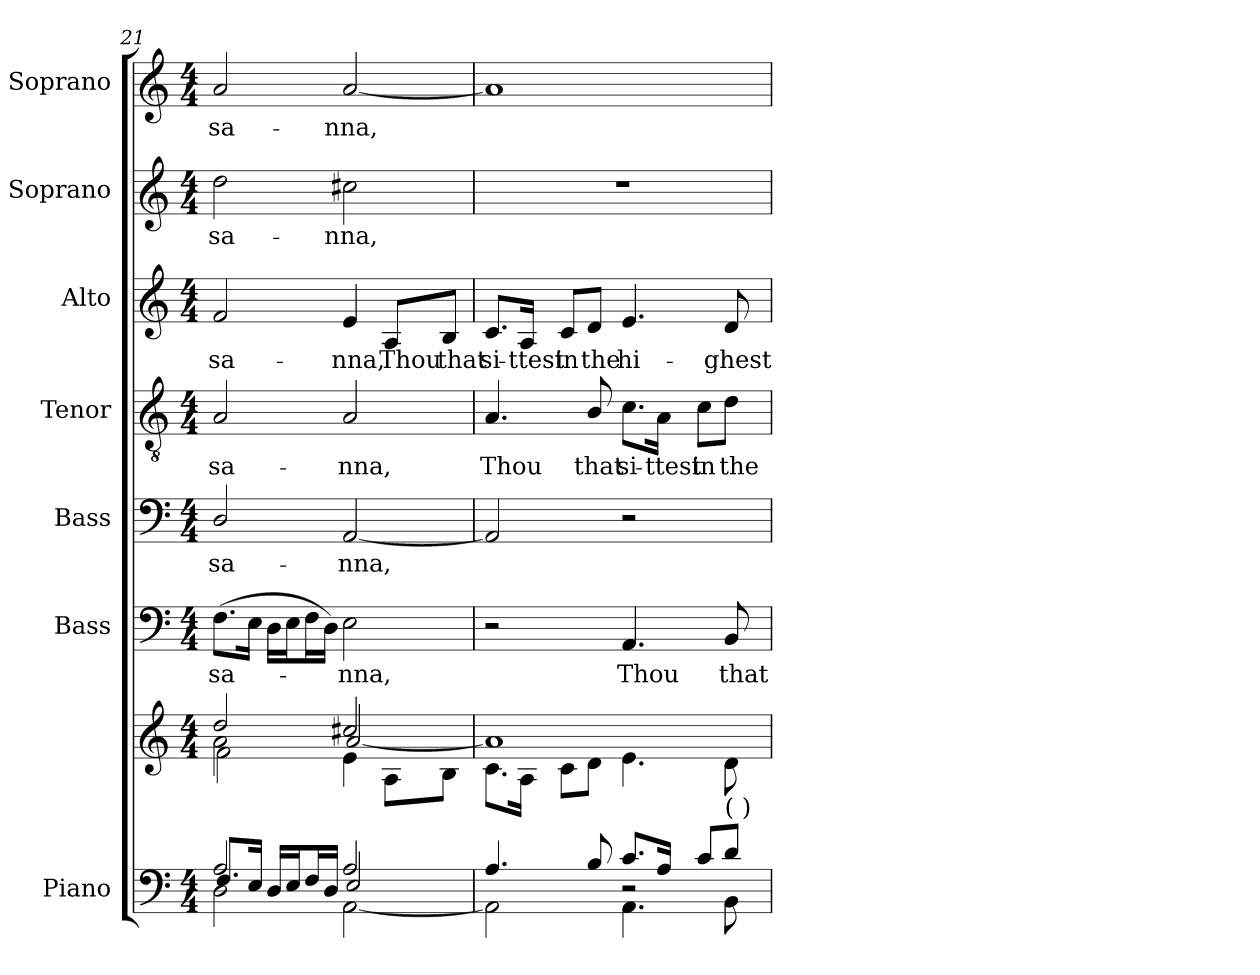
**kern	**kern	**kern	**text	**kern	**text	**kern	**text	**kern	**text	**kern	**text	**kern	**text
*part7	*part7	*part6	*part6	*part5	*part5	*part4	*part4	*part3	*part3	*part2	*part2	*part1	*part1
*staff8	*staff7	*staff6	*staff6	*staff5	*staff5	*staff4	*staff4	*staff3	*staff3	*staff2	*staff2	*staff1	*staff1
*I"Piano	*	*I"Bass	*	*I"Bass	*	*I"Tenor	*	*I"Alto	*	*I"Soprano	*	*I"Soprano	*
*	*	*	*	*I'B.	*	*I'T.	*	*I'A.	*	*	*	*I'S.	*
*clefF4	*clefG2	*clefF4	*	*clefF4	*	*clefGv2	*	*clefG2	*	*clefG2	*	*clefG2	*
*	*	*	*	*	*	*ITrd7c12	*	*	*	*	*	*	*
*k[]	*k[]	*k[]	*	*k[]	*	*k[]	*	*k[]	*	*k[]	*	*k[]	*
*C:	*C:	*C:	*	*C:	*	*C:	*	*C:	*	*C:	*	*C:	*
*M4/4	*M4/4	*M4/4	*	*M4/4	*	*M4/4	*	*M4/4	*	*M4/4	*	*M4/4	*
=21	=21	=21	=21	=21	=21	=21	=21	=21	=21	=21	=21	=21	=21
*^	*^	*	*	*	*	*	*	*	*	*	*	*	*
*	*^	*	*^	*	*	*	*	*	*	*	*	*	*	*	*
!	!	!	!	!	!	!	!LO:LY:b:color=#000000	!	!	!	!	!	!	!	!	!	!
!	!	!	!	!	!	!	!	!	!LO:LY:b:color=#000000	!	!	!	!	!	!	!	!
!	!	!	!	!	!	!	!	!	!	!	!LO:LY:b:color=#000000	!	!	!	!	!	!
!	!	!	!	!	!	!	!	!	!	!	!	!	!LO:LY:b:color=#000000	!	!	!	!
!	!	!	!	!	!	!	!	!	!	!	!	!	!	!	!LO:LY:b:color=#000000	!	!
!	!	!	!	!	!	!	!	!	!	!	!	!	!	!	!	!	!LO:LY:b:color=#000000
2Ai/	2Di\	8.Fi/L	2ddi/	2ai\	2fi\	(8.Fi\L	-sa-	2Di/	-sa-	2AAi/	-sa-	2fi/	- sa-	2ddi\	sa-	2ai/	-sa-
.	.	16Ei/Jk	.	.	.	16Ei\Jk	.	.	.	.	.	.	.	.	.	.	.
.	.	16Di/LL	.	.	.	16Di\LL	.	.	.	.	.	.	.	.	.	.	.
.	.	16Ei/J	.	.	.	16Ei\J	.	.	.	.	.	.	.	.	.	.	.
.	.	16Fi/L	.	.	.	16Fi\L	.	.	.	.	.	.	.	.	.	.	.
.	.	16Di/JJ	.	.	.	16Di\JJ)	.	.	.	.	.	.	.	.	.	.	.
!	!	!	!	!	!	!	!LO:LY:b:color=#000000	!	!	!	!	!	!	!	!	!	!
!	!	!	!	!	!	!	!	!	!LO:LY:b:color=#000000	!	!	!	!	!	!	!	!
!	!	!	!	!	!	!	!	!	!	!	!LO:LY:b:color=#000000	!	!	!	!	!	!
!	!	!	!	!	!	!	!	!	!	!	!	!	!LO:LY:b:color=#000000	!	!	!	!
!	!	!	!	!	!	!	!	!	!	!	!	!	!	!	!LO:LY:b:color=#000000	!	!
!	!	!	!	!	!	!	!	!	!	!	!	!	!	!	!	!	!LO:LY:b:color=#000000
2Ai/	[2AAi\	2Ei/	2cc#Xi/	[2ai/	4ei\	2Ei\	-nna,	[2AAi/	-nna,	2AAi/	-nna,	4ei/	-nna,	2cc#Xi\	-nna,	[2ai/	-nna,
!	!	!	!	!	!	!	!	!	!	!	!	!	!LO:LY:b:color=#000000	!	!	!	!
.	.	.	.	.	8Ai\L	.	.	.	.	.	.	8Ai/L	Thou	.	.	.	.
!	!	!	!	!	!	!	!	!	!	!	!	!	!LO:LY:b:color=#000000	!	!	!	!
.	.	.	.	.	8Bi\J	.	.	.	.	.	.	8Bi/J	that	.	.	.	.
!!LO:PB:g=z
=22	=22	=22	=22	=22	=22	=22	=22	=22	=22	=22	=22	=22	=22	=22	=22	=22	=22
!	!	!	!	!	!	!	!	!	!	!	!LO:LY:b:color=#000000	!	!	!	!	!	!
!	!	!	!	!	!	!	!	!	!	!	!	!	!LO:LY:b:color=#000000	!	!	!	!
4.Ai/	2AAi\]	2ryy	1ryy	1ai]	8.ci\L	2r	.	2AAi/]	.	4.AAi/	Thou	8.ci/L	si-	1r	.	1ai]	.
!	!	!	!	!	!	!	!	!	!	!	!	!	!LO:LY:b:color=#000000	!	!	!	!
.	.	.	.	.	16Ai\Jk	.	.	.	.	.	.	16Ai/Jk	-ttest	.	.	.	.
!	!	!	!	!	!	!	!	!	!	!	!	!	!LO:LY:b:color=#000000	!	!	!	!
.	.	.	.	.	8ci\L	.	.	.	.	.	.	8ci/L	in	.	.	.	.
!	!	!	!	!	!	!	!	!	!	!	!LO:LY:b:color=#000000	!	!	!	!	!	!
!	!	!	!	!	!	!	!	!	!	!	!	!	!LO:LY:b:color=#000000	!	!	!	!
8Bi/	.	.	.	.	8di\J	.	.	.	.	8BBi/	that	8di/J	the	.	.	.	.
!	!	!	!	!	!	!	!LO:LY:b:color=#000000	!	!	!	!	!	!	!	!	!	!
!	!	!	!	!	!	!	!	!	!	!	!LO:LY:b:color=#000000	!	!	!	!	!	!
!	!	!	!	!	!	!	!	!	!	!	!	!	!LO:LY:b:color=#000000	!	!	!	!
8.ci/L	2r	4.AAi\	.	.	4.ei\	4.AAi/	Thou	2r	.	8.Ci\L	si-	4.ei/	hi-	.	.	.	.
!	!	!	!	!	!	!	!	!	!	!	!LO:LY:b:color=#000000	!	!	!	!	!	!
16Ai/Jk	.	.	.	.	.	.	.	.	.	16AAi\Jk	-ttest	.	.	.	.	.	.
!	!	!	!	!	!	!	!	!	!	!	!LO:LY:b:color=#000000	!	!	!	!	!	!
8ci/L	.	.	.	.	.	.	.	.	.	8Ci\L	in	.	.	.	.	.	.
!	!	!	!	!	!	!	!LO:LY:b:color=#000000	!	!	!	!	!	!	!	!	!	!
!	!	!	!	!	!	!	!	!	!	!	!LO:LY:b:color=#000000	!	!	!	!	!	!
!LO:TX:a:t=(    )	!	!	!	!	!	!	!	!	!	!	!	!	!	!	!	!	!
!	!	!	!	!	!	!	!	!	!	!	!	!	!LO:LY:b:color=#000000	!	!	!	!
8di/J	.	8BBi\	.	.	8di\	8BBi/	that	.	.	8Di\J	the	8di/	-ghest	.	.	.	.
*v	*v	*v	*	*	*	*	*	*	*	*	*	*	*	*	*	*	*
*	*v	*v	*v	*	*	*	*	*	*	*	*	*	*	*	*
=	=	=	=	=	=	=	=	=	=	=	=	=	=
*-	*-	*-	*-	*-	*-	*-	*-	*-	*-	*-	*-	*-	*-
